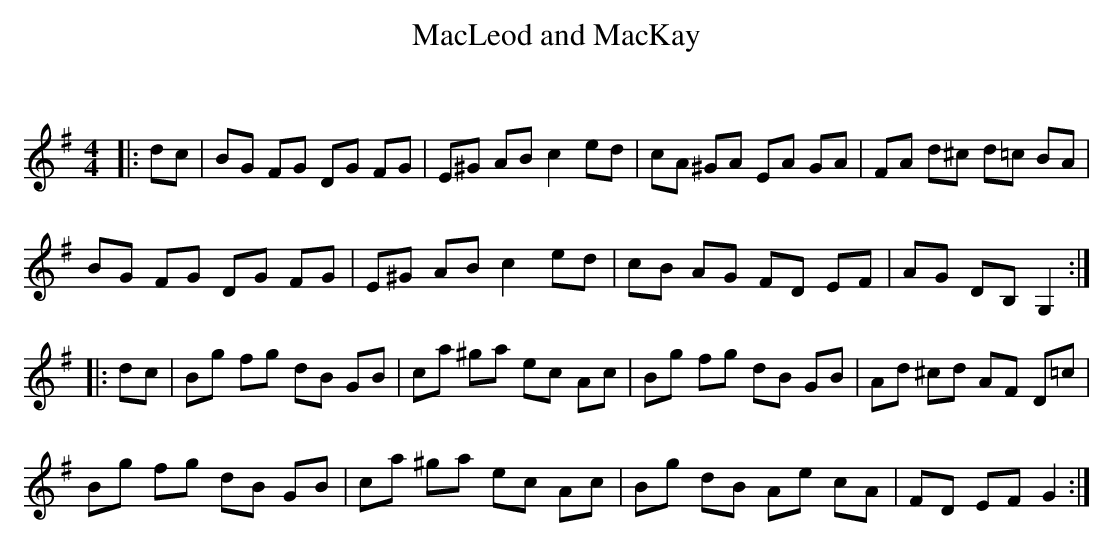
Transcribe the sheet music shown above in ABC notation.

X:1
T: MacLeod and MacKay
C:
Q: 232
K:G
M:4/4
L:1/8
|:dc|BG FG DG FG|E^G AB c2 ed|cA ^GA EA GA|FA d^c d=c BA|
BG FG DG FG|E^G AB c2 ed|cB AG FD EF|AG DB, G,2:|
|:dc|Bg fg dB GB|ca ^ga ec Ac|Bg fg dB GB|Ad ^cd AF D=c|
Bg fg dB GB|ca ^ga ec Ac|Bg dB Ae cA|FD EF G2:|
